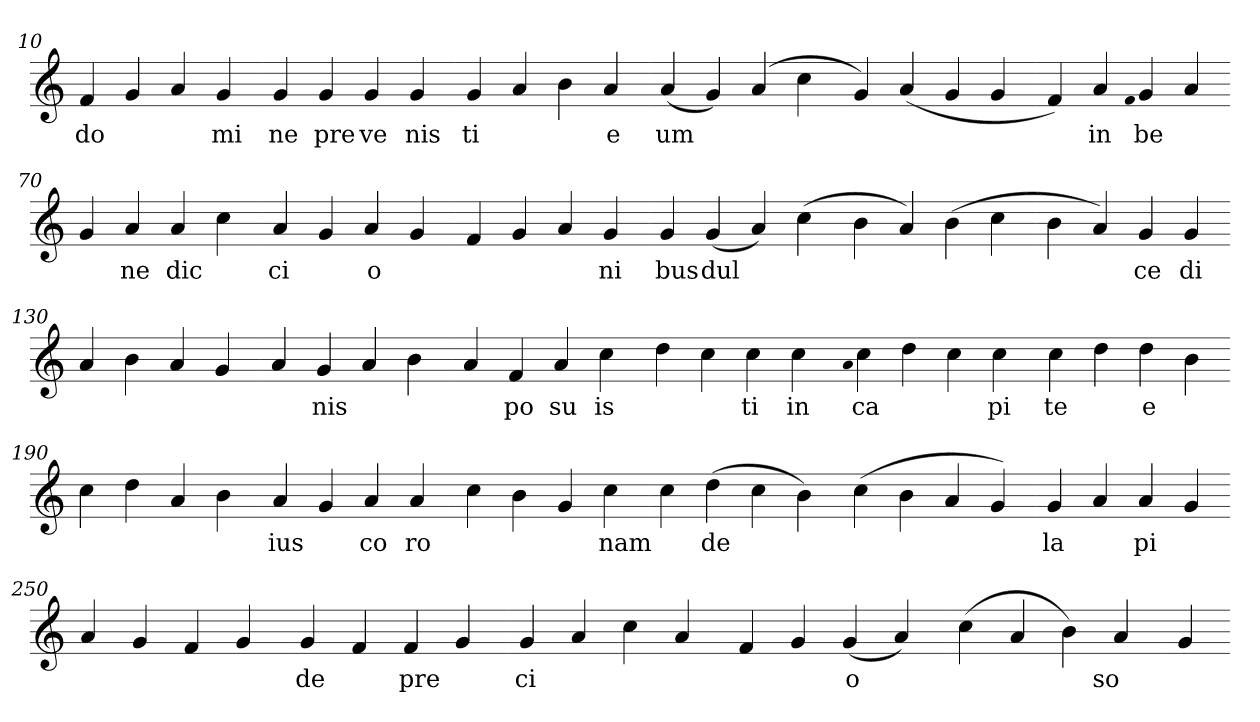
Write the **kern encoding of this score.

**kern	**text
*part1	*part1
*staff1	*staff1
*clefG2	*
=10.	=10.
4f	do
4g	.
4a	.
4g	mi
=20.-	=20.-
4g	ne
4g	pre
4g	ve
4g	nis
=30.-	=30.-
4g	ti
4a	.
4b	.
4a	e
=40.-	=40.-
(>4a	um
4g)	.
(>4a	.
4cc	.
=50.-	=50.-
4g)	.
(>4a	.
4g	.
4g	.
=60.-	=60.-
4f)	.
4a	in
qqf	.
4g	be
4a	.
=70.-	=70.-
4g	.
4a	ne
4a	dic
4cc	.
=80.-	=80.-
4a	ci
4g	.
4a	o
4g	.
=90.-	=90.-
4f	.
4g	.
4a	.
4g	ni
=100.-	=100.-
4g	bus
(>4g	dul
4a)	.
(>4cc	.
=110.-	=110.-
4b	.
4a)	.
(>4b	.
4cc	.
=120.-	=120.-
4b	.
4a)	.
4g	ce
4g	di
=130.-	=130.-
4a	.
4b	.
4a	.
4g	.
=140.-	=140.-
4a	.
4g	nis
4a	.
4b	.
=150.-	=150.-
4a	.
4f	po
4a	su
4cc	is
=160.-	=160.-
4dd	.
4cc	.
4cc	ti
4cc	in
=170.-	=170.-
qqa	.
4cc	ca
4dd	.
4cc	.
4cc	pi
=180.-	=180.-
4cc	te
4dd	.
4dd	e
4b	.
=190.-	=190.-
4cc	.
4dd	.
4a	.
4b	.
=200.-	=200.-
4a	ius
4g	.
4a	co
4a	ro
=210.-	=210.-
4cc	.
4b	.
4g	.
4cc	nam
=220.-	=220.-
4cc	.
(>4dd	de
4cc	.
4b)	.
=230.-	=230.-
(>4cc	.
4b	.
4a	.
4g)	.
=240.-	=240.-
4g	la
4a	.
4a	pi
4g	.
=250.-	=250.-
4a	.
4g	.
4f	.
4g	.
=260.-	=260.-
4g	de
4f	.
4f	pre
4g	.
=270.-	=270.-
4g	ci
4a	.
4cc	.
4a	.
=280.-	=280.-
4f	.
4g	.
(>4g	o
4a)	.
=290.-	=290.-
(>4cc	.
4a	.
4b)	.
4a	so
=300.-	=300.-
4g	.
=-	=-
*-	*-
